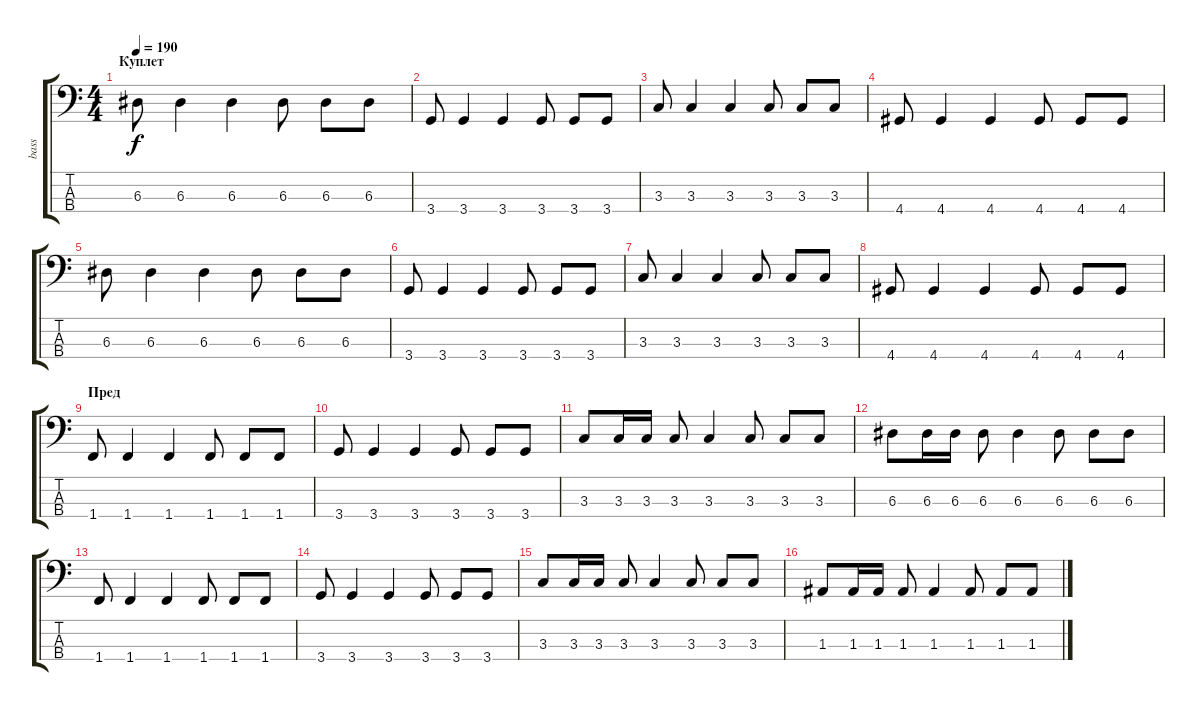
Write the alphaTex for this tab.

\track ("bass" "bass") {instrument electricbasspick}
\staff {score tabs}
\tuning (G2 D2 A1 E1) {hide}
\ts (4 4)
\section ("" "Куплет")
\tempo 190
\clef f4
\ks c
6.3.8{dy f} 6.3.4 6.3.4 6.3.8 6.3.8 6.3.8 |
3.4.8 3.4.4 3.4.4 3.4.8 3.4.8 3.4.8 |
3.3.8 3.3.4 3.3.4 3.3.8 3.3.8 3.3.8 |
4.4.8 4.4.4 4.4.4 4.4.8 4.4.8 4.4.8 |
6.3.8 6.3.4 6.3.4 6.3.8 6.3.8 6.3.8 |
3.4.8 3.4.4 3.4.4 3.4.8 3.4.8 3.4.8 |
3.3.8 3.3.4 3.3.4 3.3.8 3.3.8 3.3.8 |
4.4.8 4.4.4 4.4.4 4.4.8 4.4.8 4.4.8 |
\section ("" "Пред")
1.4.8 1.4.4 1.4.4 1.4.8 1.4.8 1.4.8 |
3.4.8 3.4.4 3.4.4 3.4.8 3.4.8 3.4.8 |
3.3.8 3.3.16 3.3.16 3.3.8 3.3.4 3.3.8 3.3.8 3.3.8 |
6.3.8 6.3.16 6.3.16 6.3.8 6.3.4 6.3.8 6.3.8 6.3.8 |
1.4.8 1.4.4 1.4.4 1.4.8 1.4.8 1.4.8 |
3.4.8 3.4.4 3.4.4 3.4.8 3.4.8 3.4.8 |
3.3.8 3.3.16 3.3.16 3.3.8 3.3.4 3.3.8 3.3.8 3.3.8 |
1.3.8 1.3.16 1.3.16 1.3.8 1.3.4 1.3.8 1.3.8 1.3.8
